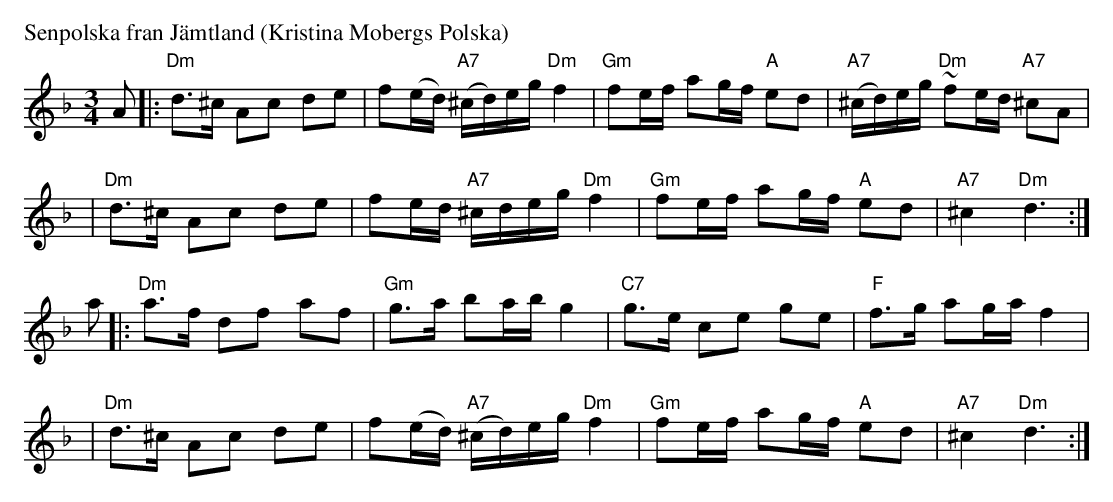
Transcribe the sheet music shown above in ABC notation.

X:1
P: Senpolska fran J\"amtland (Kristina Mobergs Polska)
M: 3/4
L: 1/8
K: Dm
A \
|: "Dm"d>^c  Ac de | f(e/d/) "A7"(^c/d/)e/g/ "Dm"f2 \
| "Gm"fe/f/ ag/f/ "A"ed | "A7"(^c/d/)e/g/ "Dm"~fe/d/ "A7"^cA |
| "Dm"d>^c  Ac de | fe/d/ "A7"^c/d/e/g/ "Dm"f2 \
| "Gm"fe/f/ ag/f/ "A"ed | "A7"^c2 "Dm"d3 :|
a \
|: "Dm"a>f df af- | "Gm"g>a- ba/b/ g2 \
| "C7"g>e ce ge- | "F"f>g- ag/a/ f2 |
| "Dm"d>^c  Ac de | f(e/d/) "A7"(^c/d/)e/g/ "Dm"f2 \
| "Gm"fe/f/ ag/f/ "A"ed | "A7"^c2 "Dm"d3 :|
